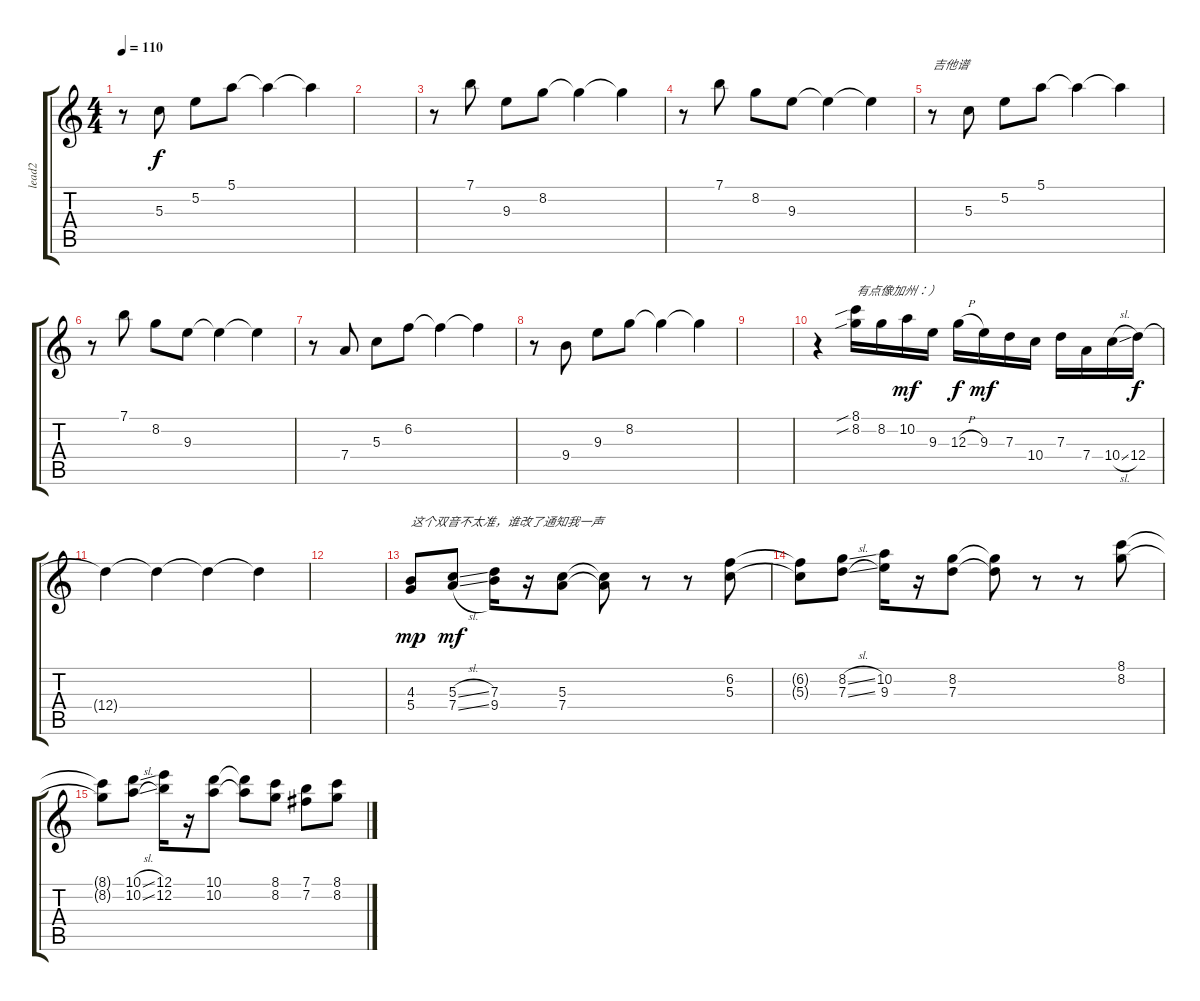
\track ("lead2" "lead2") {instrument electricguitarjazz}
\staff {score tabs}
\tuning (E4 B3 G3 D3 A2 E2) {hide}
\ts (4 4)
\tempo 110
\clef g2
\ks c
r.8{dy f} 5.3.8 5.2.8 5.1.8 5.1{t}.4 5.1{t}.4 |
|
r.8 7.1.8 9.3.8 8.2.8 8.2{t}.4 8.2{t}.4 |
r.8 7.1.8 8.2.8 9.3.8 9.3{t}.4 9.3{t}.4 |
r.8{txt "吉他谱"} 5.3.8 5.2.8 5.1.8 5.1{t}.4 5.1{t}.4 |
r.8 7.1.8 8.2.8 9.3.8 9.3{t}.4 9.3{t}.4 |
r.8 7.4.8 5.3.8 6.2.8 6.2{t}.4 6.2{t}.4 |
r.8 9.4.8 9.3.8 8.2.8 8.2{t}.4 8.2{t}.4 |
|
r.4 (8.1{sib} 8.2{sib}).16{txt "有点像加州：）"} 8.2.16 10.2.16{dy mf} 9.3.16 12.3{h}.16{dy f} 9.3.16{dy mf} 7.3.16 10.4.16 7.3.16 7.4.16 10.4{sl}.16 12.4.16{dy f} |
12.4{t}.4 12.4{t}.4 12.4{t}.4 12.4{t}.4 |
|
(4.3 5.4).8{txt "这个双音不太准，谁改了通知我一声" dy mp} (5.3{sl} 7.4{sl}).8{dy mf} (7.3 9.4).16 r.16 (5.3 7.4).8 (5.3{t} 7.4{t}).8 r.8 r.8 (6.2 5.3).8 |
(6.2{t} 5.3{t}).8 (8.2{sl} 7.3{sl}).8 (10.2 9.3).16 r.16 (8.2 7.3).8 (8.2{t} 7.3{t}).8 r.8 r.8 (8.1 8.2).8 |
(8.1{t} 8.2{t}).8 (10.1{sl} 10.2{sl}).8 (12.1 12.2).16 r.16 (10.1 10.2).8 (10.1{t} 10.2{t}).8 (8.1 8.2).8 (7.1 7.2).8 (8.1 8.2).8
